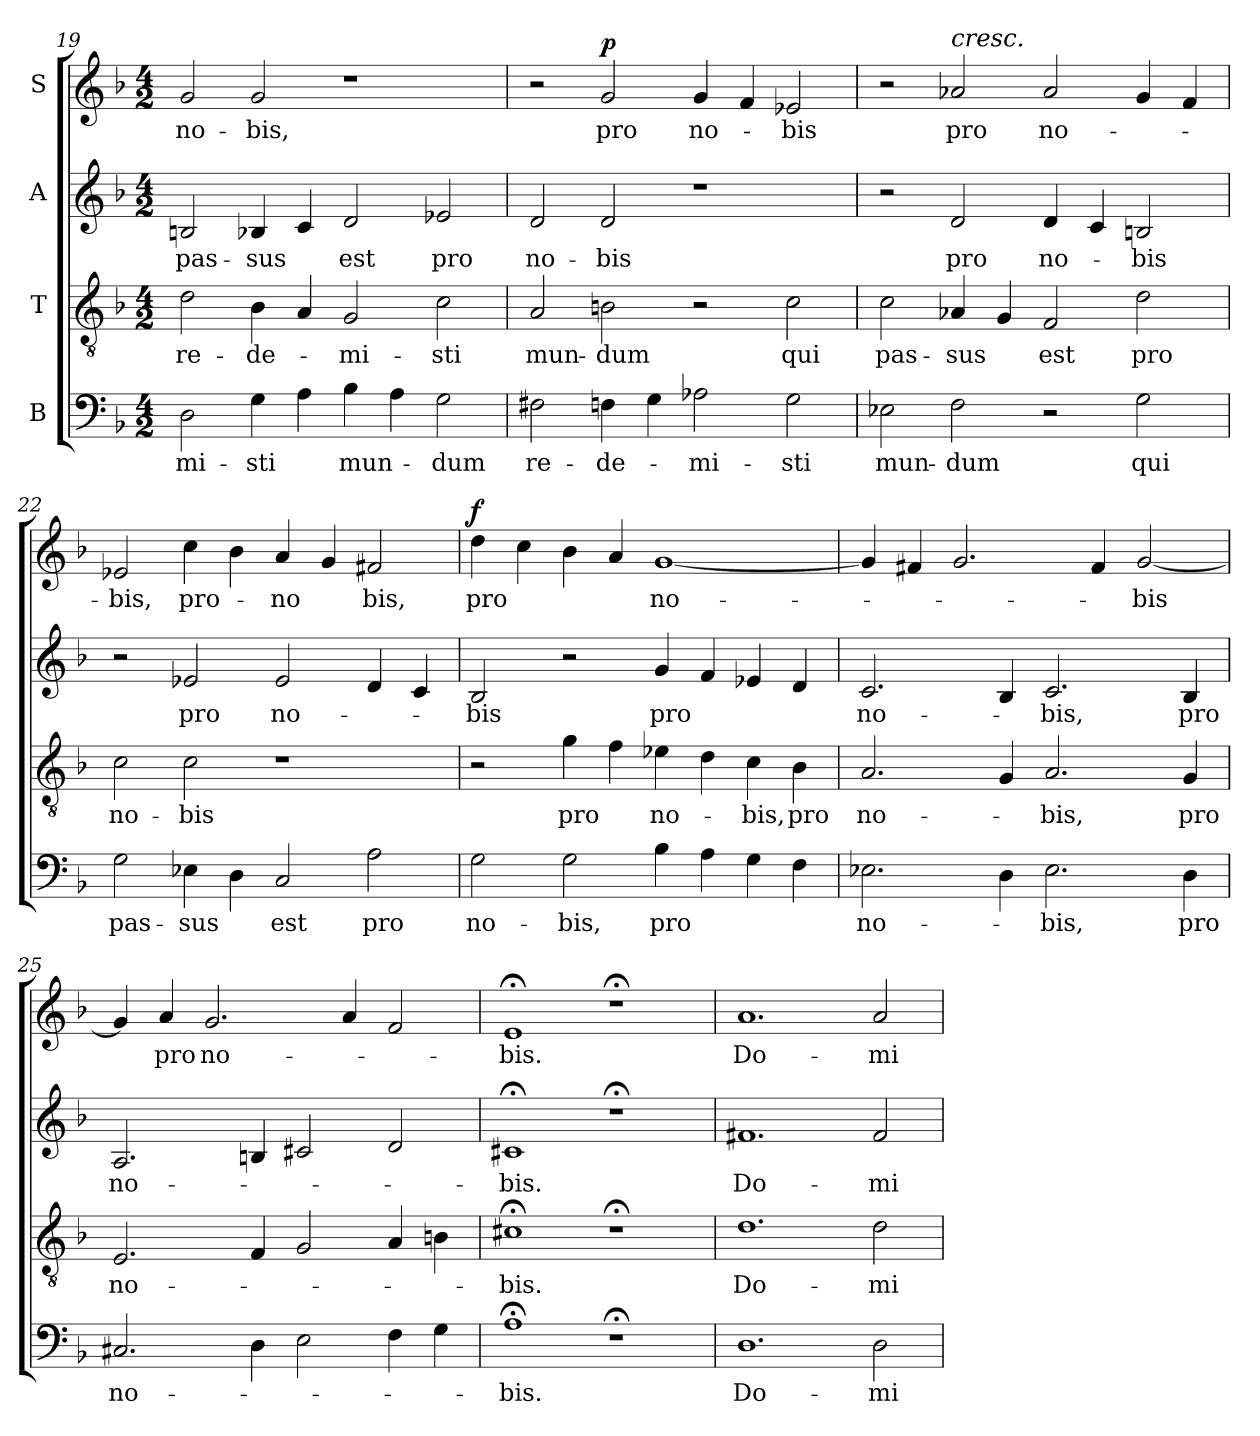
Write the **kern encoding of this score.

**kern	**text	**kern	**text	**kern	**text	**kern	**text	**dynam
*part4	*part4	*part3	*part3	*part2	*part2	*part1	*part1	*part1
*staff4	*staff4	*staff3	*staff3	*staff2	*staff2	*staff1	*staff1	*staff1
*I"B	*	*I"T	*	*I"A	*	*I"S	*	*
*clefF4	*	*clefGv2	*	*clefG2	*	*clefG2	*	*
*k[b-]	*	*k[b-]	*	*k[b-]	*	*k[b-]	*	*
*M4/2	*	*M4/2	*	*M4/2	*	*M4/2	*	*
=19	=19	=19	=19	=19	=19	=19	=19	=19
!	!LO:LY:b	!	!LO:LY:b	!	!LO:LY:b	!	!LO:LY:b	!
2D\	-mi-	2d\	re-	2Bn/	pas-	2g/	no-	.
!	!LO:LY:b	!	!LO:LY:b	!	!LO:LY:b	!	!LO:LY:b	!
4G\	-sti	4B-\	-de-	4B-X/	-sus	2g/	-bis,	.
4A\	.	4A/	.	4c/	.	.	.	.
!	!LO:LY:b	!	!LO:LY:b	!	!LO:LY:b	!	!	!
4B-\	mun-	2G/	-mi-	2d/	est	1r	.	.
4A\	.	.	.	.	.	.	.	.
!	!LO:LY:b	!	!LO:LY:b	!	!LO:LY:b	!	!	!
2G\	-dum	2c\	-sti	2e-X/	pro	.	.	.
=20	=20	=20	=20	=20	=20	=20	=20	=20
!	!LO:LY:b	!	!LO:LY:b	!	!LO:LY:b	!	!	!
2F#X\	re-	2A/	mun-	2d/	no-	2r	.	.
!	!LO:LY:b	!	!LO:LY:b	!	!LO:LY:b	!	!LO:LY:b	!LO:DY:a
4Fn\	-de-	2Bn\	-dum	2d/	-bis	2g/	pro	p
4G\	.	.	.	.	.	.	.	.
!	!LO:LY:b	!	!	!	!	!	!LO:LY:b	!
2A-X\	-mi-	2r	.	1r	.	4g/	no-	.
.	.	.	.	.	.	4f/	.	.
!	!LO:LY:b	!	!LO:LY:b	!	!	!	!LO:LY:b	!
2G\	-sti	2c\	qui	.	.	2e-X/	-bis	.
=21	=21	=21	=21	=21	=21	=21	=21	=21
!	!LO:LY:b	!	!LO:LY:b	!	!	!	!	!
2E-X\	mun-	2c\	pas-	2r	.	2r	.	.
!	!	!	!	!	!	!LO:TX:a:i:t=cresc.	!	!
!	!LO:LY:b	!	!LO:LY:b	!	!LO:LY:b	!	!LO:LY:b	!
2F\	-dum	4A-X/	-sus	2d/	pro	2a-X/	pro	.
.	.	4G/	.	.	.	.	.	.
!	!	!	!LO:LY:b	!	!LO:LY:b	!	!LO:LY:b	!
2r	.	2F/	est	4d/	no-	2a-/	no-	.
.	.	.	.	4c/	.	.	.	.
!	!LO:LY:b	!	!LO:LY:b	!	!LO:LY:b	!	!	!
2G\	qui	2d\	pro	2Bn/	-bis	4g/	.	.
.	.	.	.	.	.	4f/	.	.
!!LO:LB:g=z
=22	=22	=22	=22	=22	=22	=22	=22	=22
!	!LO:LY:b	!	!LO:LY:b	!	!	!	!LO:LY:b	!
2G\	pas-	2c\	no-	2r	.	2e-X/	-bis,	.
!	!LO:LY:b	!	!LO:LY:b	!	!LO:LY:b	!	!LO:LY:b	!
4E-X\	-sus	2c\	-bis	2e-X/	pro	4cc\	pro-	.
4D\	.	.	.	.	.	4b-\	.	.
!	!LO:LY:b	!	!	!	!LO:LY:b	!	!LO:LY:b	!
2C/	est	1r	.	2e-/	no-	4a/	-no	.
.	.	.	.	.	.	4g/	.	.
!	!LO:LY:b	!	!	!	!	!	!LO:LY:b	!
2A\	pro	.	.	4d/	.	2f#X/	bis,	.
.	.	.	.	4c/	.	.	.	.
=23	=23	=23	=23	=23	=23	=23	=23	=23
!	!LO:LY:b	!	!	!	!LO:LY:b	!	!LO:LY:b	!LO:DY:a
2G\	no-	2r	.	2B-/	-bis	4dd\	pro	f
.	.	.	.	.	.	4cc\	.	.
!	!LO:LY:b	!	!LO:LY:b	!	!	!	!	!
2G\	-bis,	4g\	pro	2r	.	4b-\	.	.
.	.	4f\	.	.	.	4a/	.	.
!	!LO:LY:b	!	!LO:LY:b	!	!LO:LY:b	!	!LO:LY:b	!
4B-\	pro	4e-X\	no-	4g/	pro	[1g	no-	.
4A\	.	4d\	.	4f/	.	.	.	.
!	!	!	!LO:LY:b	!	!	!	!	!
4G\	.	4c\	-bis,	4e-X/	.	.	.	.
!	!	!	!LO:LY:b	!	!	!	!	!
4F\	.	4B-\	pro	4d/	.	.	.	.
=24	=24	=24	=24	=24	=24	=24	=24	=24
!	!LO:LY:b	!	!LO:LY:b	!	!LO:LY:b	!	!	!
2.E-X\	no-	2.A/	no-	2.c/	no-	4g/]	.	.
.	.	.	.	.	.	4f#X/	.	.
.	.	.	.	.	.	2.g/	.	.
4D\	.	4G/	.	4B-/	.	.	.	.
!	!LO:LY:b	!	!LO:LY:b	!	!LO:LY:b	!	!	!
2.E-\	-bis,	2.A/	-bis,	2.c/	-bis,	.	.	.
.	.	.	.	.	.	4f#/	.	.
!	!	!	!	!	!	!	!LO:LY:b	!
.	.	.	.	.	.	[2g/	-bis	.
!	!LO:LY:b	!	!LO:LY:b	!	!LO:LY:b	!	!	!
4D\	pro	4G/	pro	4B-/	pro	.	.	.
=25	=25	=25	=25	=25	=25	=25	=25	=25
!	!LO:LY:b	!	!LO:LY:b	!	!LO:LY:b	!	!	!
2.C#X/	no-	2.E/	no-	2.A/	no-	4g/]	.	.
!	!	!	!	!	!	!	!LO:LY:b	!
.	.	.	.	.	.	4a/	pro	.
!	!	!	!	!	!	!	!LO:LY:b	!
.	.	.	.	.	.	2.g/	no-	.
4D\	.	4F/	.	4Bn/	.	.	.	.
2E\	.	2G/	.	2c#X/	.	.	.	.
.	.	.	.	.	.	4a/	.	.
4F\	.	4A/	.	2d/	.	2f/	.	.
4G\	.	4Bn\	.	.	.	.	.	.
=26	=26	=26	=26	=26	=26	=26	=26	=26
!	!LO:LY:b	!	!LO:LY:b	!	!LO:LY:b	!	!LO:LY:b	!
1A;<	-bis.	1c#X;<	-bis.	1c#X;<	bis.	1e;<	-bis.	.
1r;<	.	1r;<	.	1r;<	.	1r;<	.	.
!!LO:PB:g=z
=27	=27	=27	=27	=27	=27	=27	=27	=27
!	!LO:LY:b	!	!LO:LY:b	!	!LO:LY:b	!	!LO:LY:b	!
1.D	Do-	1.d	Do-	1.f#X	Do-	1.a	Do-	.
!	!LO:LY:b	!	!LO:LY:b	!	!LO:LY:b	!	!LO:LY:b	!
2D\	-mi-	2d\	-mi-	2f#/	-mi-	2a/	-mi-	.
=	=	=	=	=	=	=	=	=
*-	*-	*-	*-	*-	*-	*-	*-	*-
